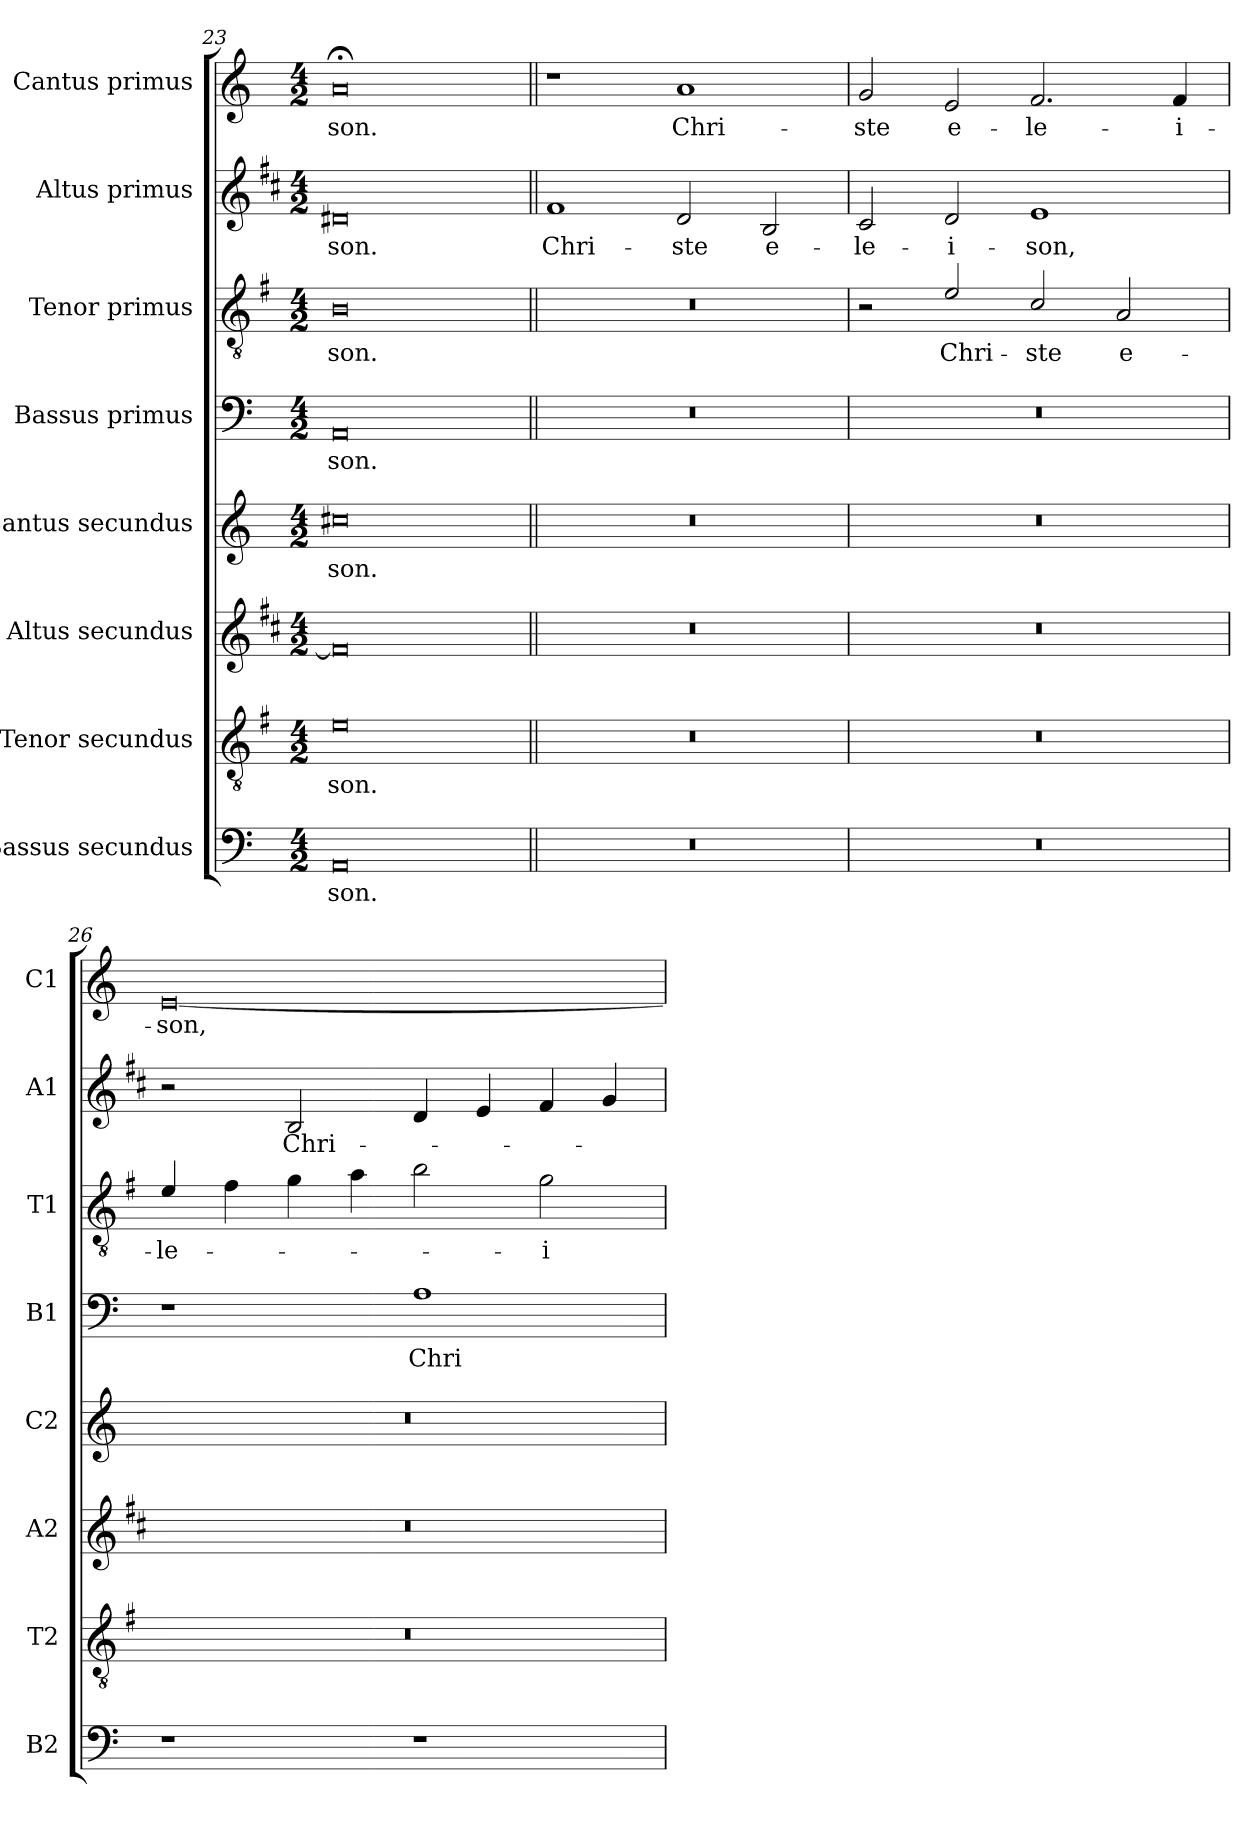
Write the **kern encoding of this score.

**kern	**text	**kern	**text	**kern	**text	**kern	**text	**kern	**text	**kern	**text	**kern	**text	**kern	**text
*part8	*part8	*part7	*part7	*part6	*part6	*part5	*part5	*part4	*part4	*part3	*part3	*part2	*part2	*part1	*part1
*staff8	*staff8	*staff7	*staff7	*staff6	*staff6	*staff5	*staff5	*staff4	*staff4	*staff3	*staff3	*staff2	*staff2	*staff1	*staff1
*I"Bassus secundus	*	*I"Tenor secundus	*	*I"Altus secundus	*	*I"Cantus secundus	*	*I"Bassus primus	*	*I"Tenor primus	*	*I"Altus primus	*	*I"Cantus primus	*
*I'B2	*	*I'T2	*	*I'A2	*	*I'C2	*	*I'B1	*	*I'T1	*	*I'A1	*	*I'C1	*
*clefF4	*	*clefGv2	*	*clefG2	*	*clefG2	*	*clefF4	*	*clefGv2	*	*clefG2	*	*clefG2	*
*	*	*ITrd4c7	*	*ITrd1c2	*	*	*	*	*	*ITrd4c7	*	*ITrd1c2	*	*	*
*k[]	*	*k[]	*	*k[]	*	*k[]	*	*k[]	*	*k[]	*	*k[]	*	*k[]	*
*C:	*	*C:	*	*C:	*	*C:	*	*C:	*	*C:	*	*C:	*	*C:	*
*M4/2	*	*M4/2	*	*M4/2	*	*M4/2	*	*M4/2	*	*M4/2	*	*M4/2	*	*M4/2	*
=23	=23	=23	=23	=23	=23	=23	=23	=23	=23	=23	=23	=23	=23	=23	=23
!	!LO:LY:b	!	!LO:LY:b	!	!	!	!LO:LY:b	!	!LO:LY:b	!	!LO:LY:b	!	!LO:LY:b	!	!LO:LY:b
0AA	-son.	0A	-son.	0e]	.	0cc#X	-son.	0AA	-son.	0E	-son.	0c#X	-son.	0a;<	-son.
=24||	=24||	=24||	=24||	=24||	=24||	=24||	=24||	=24||	=24||	=24||	=24||	=24||	=24||	=24||	=24||
!	!	!	!	!	!	!	!	!	!	!	!	!	!LO:LY:b	!	!
0r	.	0r	.	0r	.	0r	.	0r	.	0r	.	1e	Chri-	1r	.
!	!	!	!	!	!	!	!	!	!	!	!	!	!LO:LY:b	!	!LO:LY:b
.	.	.	.	.	.	.	.	.	.	.	.	2c/	-ste	1a	Chri-
!	!	!	!	!	!	!	!	!	!	!	!	!	!LO:LY:b	!	!
.	.	.	.	.	.	.	.	.	.	.	.	2A/	e-	.	.
!!LO:LB:g=z
=25	=25	=25	=25	=25	=25	=25	=25	=25	=25	=25	=25	=25	=25	=25	=25
!	!	!	!	!	!	!	!	!	!	!	!	!	!LO:LY:b	!	!LO:LY:b
0r	.	0r	.	0r	.	0r	.	0r	.	2r	.	2B/	-le-	2g/	-ste
!	!	!	!	!	!	!	!	!	!	!	!LO:LY:b	!	!LO:LY:b	!	!LO:LY:b
.	.	.	.	.	.	.	.	.	.	2A/	Chri-	2c/	-i-	2e/	e-
!	!	!	!	!	!	!	!	!	!	!	!LO:LY:b	!	!LO:LY:b	!	!LO:LY:b
.	.	.	.	.	.	.	.	.	.	2F/	-ste	1d	-son,	2.f/	-le-
!	!	!	!	!	!	!	!	!	!	!	!LO:LY:b	!	!	!	!
.	.	.	.	.	.	.	.	.	.	2D/	e-	.	.	.	.
!	!	!	!	!	!	!	!	!	!	!	!	!	!	!	!LO:LY:b
.	.	.	.	.	.	.	.	.	.	.	.	.	.	4f/	-i-
=26	=26	=26	=26	=26	=26	=26	=26	=26	=26	=26	=26	=26	=26	=26	=26
!	!	!	!	!	!	!	!	!	!	!	!LO:LY:b	!	!	!	!LO:LY:b
1r	.	0r	.	0r	.	0r	.	1r	.	4A/	-le-	2r	.	[0e	-son,
.	.	.	.	.	.	.	.	.	.	4B\	.	.	.	.	.
!	!	!	!	!	!	!	!	!	!	!	!	!	!LO:LY:b	!	!
.	.	.	.	.	.	.	.	.	.	4c\	.	2A/	Chri-	.	.
.	.	.	.	.	.	.	.	.	.	4d\	.	.	.	.	.
!	!	!	!	!	!	!	!	!	!LO:LY:b	!	!	!	!	!	!
1r	.	.	.	.	.	.	.	1A	Chri-	2e\	.	4c/	.	.	.
.	.	.	.	.	.	.	.	.	.	.	.	4d/	.	.	.
!	!	!	!	!	!	!	!	!	!	!	!LO:LY:b	!	!	!	!
.	.	.	.	.	.	.	.	.	.	2c\	-i-	4e/	.	.	.
.	.	.	.	.	.	.	.	.	.	.	.	4f/	.	.	.
=	=	=	=	=	=	=	=	=	=	=	=	=	=	=	=
*-	*-	*-	*-	*-	*-	*-	*-	*-	*-	*-	*-	*-	*-	*-	*-
